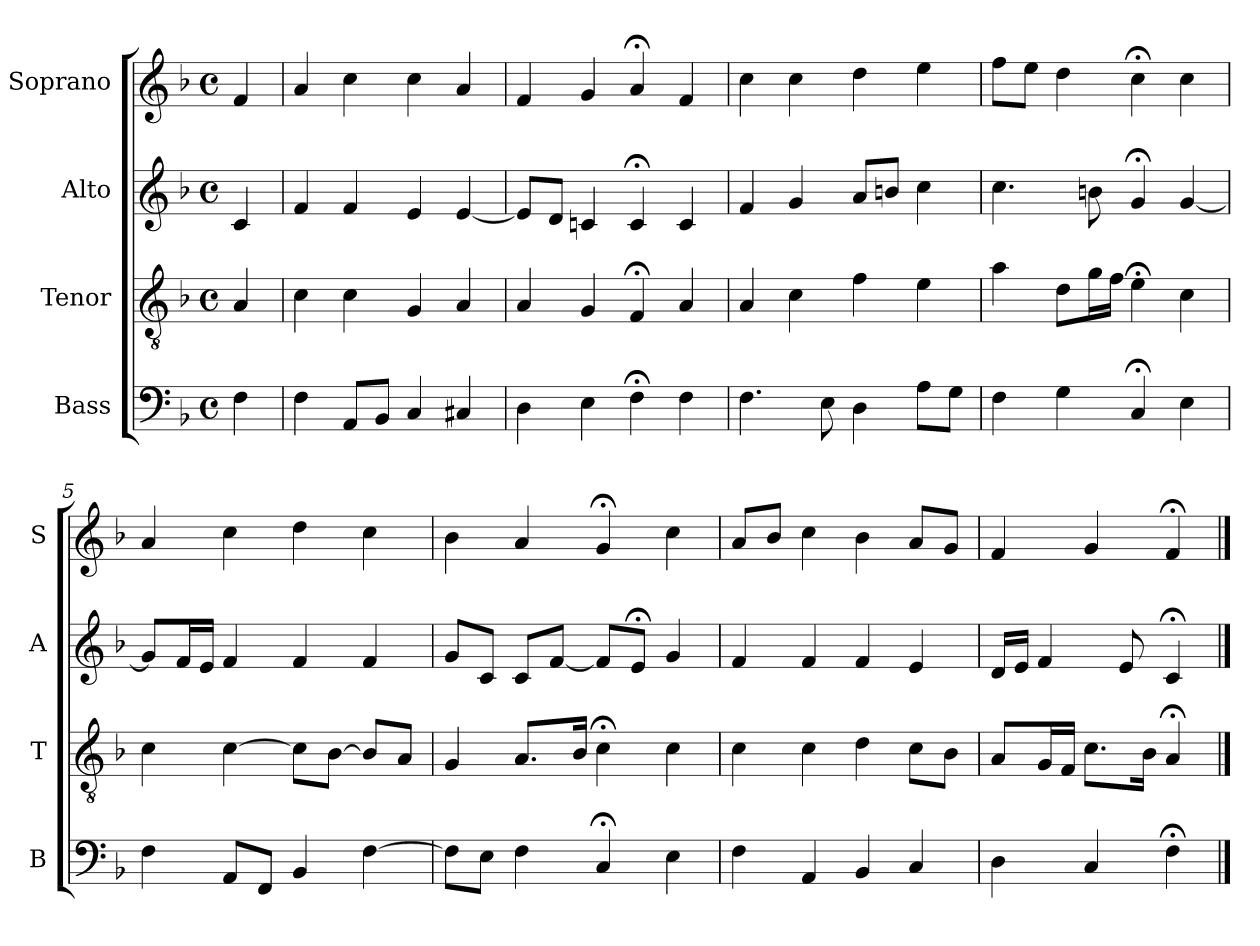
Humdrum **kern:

**kern	**kern	**kern	**kern
*part4	*part3	*part2	*part1
*staff4	*staff3	*staff2	*staff1
*I"Bass	*I"Tenor	*I"Alto	*I"Soprano
*I'B	*I'T	*I'A	*I'S
*clefF4	*clefGv2	*clefG2	*clefG2
*k[b-]	*k[b-]	*k[b-]	*k[b-]
*F:	*F:	*F:	*F:
*M4/4	*M4/4	*M4/4	*M4/4
*met(c)	*met(c)	*met(c)	*met(c)
*MM100	*MM100	*MM100	*MM100
=	=	=	=
4F	4A	4c	4f
=1	=1	=1	=1
4F	4c	4f	4a
8AAL	4c	4f	4cc
8BB-J	.	.	.
4C	4G	4e	4cc
4C#X	4A	[4e	4a
=2	=2	=2	=2
4D	4A	8eL]	4f
.	.	8dJ	.
4E	4G	4cn	4g
4F;<	4F;<	4c;<	4a;<
4F	4A	4c	4f
=3	=3	=3	=3
4.F	4A	4f	4cc
.	4c	4g	4cc
8E	.	.	.
4D	4f	8aL	4dd
.	.	8bnJ	.
8AL	4e	4cc	4ee
8GJ	.	.	.
=4	=4	=4	=4
4F	4a	4.cc	8ffL
.	.	.	8eeJ
4G	8dL	.	4dd
.	16gL	8bn	.
.	16fJJ	.	.
4C;<	4e;<	4g;<	4cc;<
4E	4c	[4g	4cc
=5	=5	=5	=5
4F	4c	8gL]	4a
.	.	16fL	.
.	.	16eJJ	.
8AAL	[4c	4f	4cc
8FFJ	.	.	.
4BB-	8cL]	4f	4dd
.	[8B-J	.	.
[4F	8B-L]	4f	4cc
.	8AJ	.	.
=6	=6	=6	=6
8FL]	4G	8gL	4b-
8EJ	.	8cJ	.
4F	8.AL	8cL	4a
.	.	[8fJ	.
.	16B-Jk	.	.
4C;<	4c;<	8fL]	4g;<
.	.	8e;<J	.
4E	4c	4g	4cc
=7	=7	=7	=7
4F	4c	4f	8aL
.	.	.	8b-J
4AA	4c	4f	4cc
4BB-	4d	4f	4b-
4C	8cL	4e	8aL
.	8B-J	.	8gJ
=8	=8	=8	=8
4D	8AL	16dLL	4f
.	.	16eJJ	.
.	16GL	4f	.
.	16FJJ	.	.
4C	8.cL	.	4g
.	.	8e	.
.	16B-Jk	.	.
4F;<	4A;<	4c;<	4f;<
==	==	==	==
*-	*-	*-	*-
